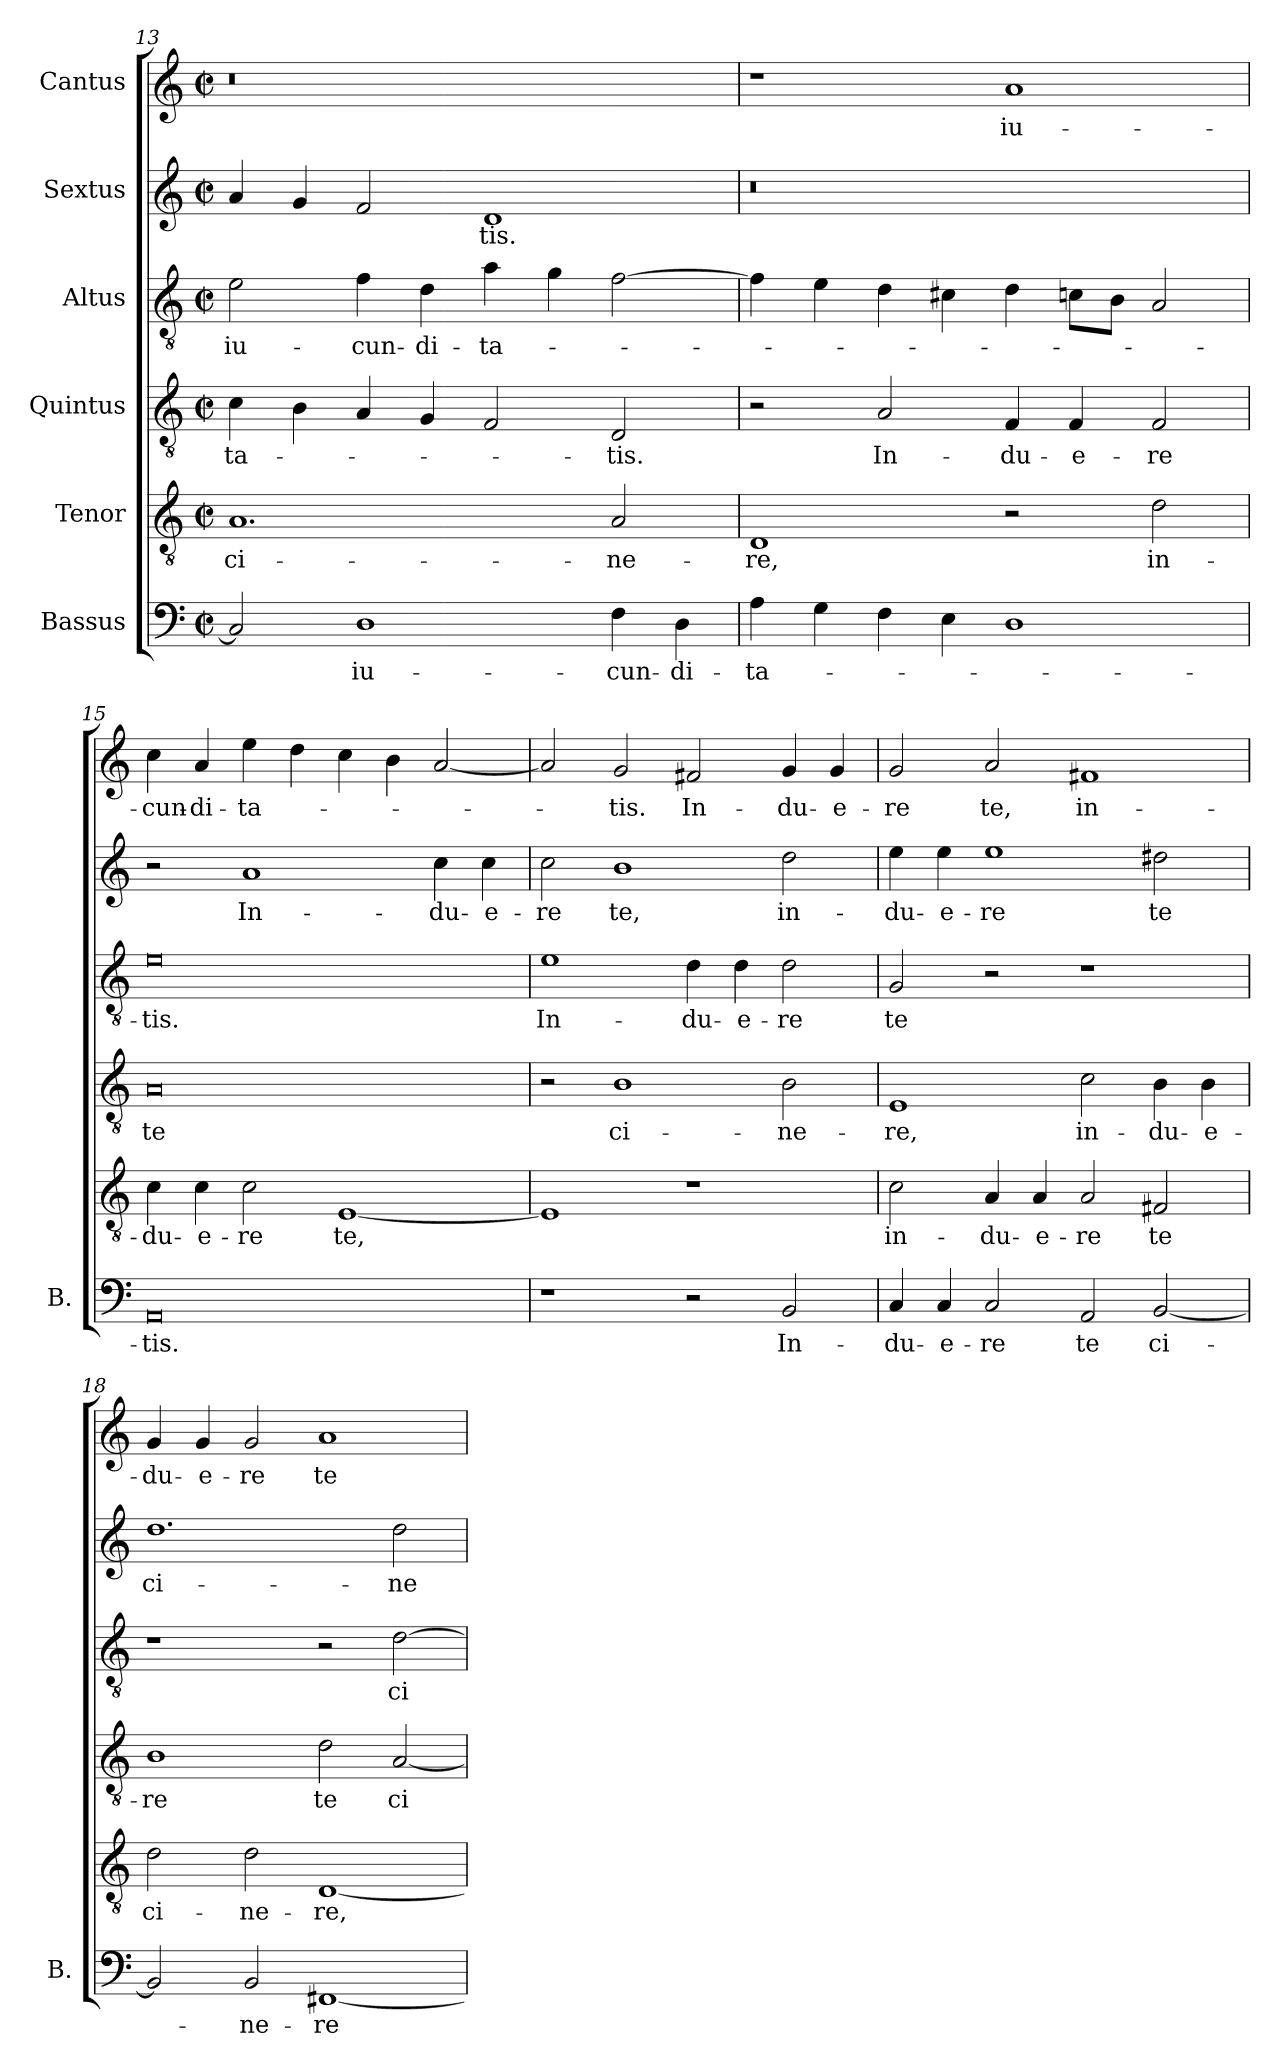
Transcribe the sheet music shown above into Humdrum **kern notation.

**kern	**text	**kern	**text	**kern	**text	**kern	**text	**kern	**text	**kern	**text
*part6	*part6	*part5	*part5	*part4	*part4	*part3	*part3	*part2	*part2	*part1	*part1
*staff6	*staff6	*staff5	*staff5	*staff4	*staff4	*staff3	*staff3	*staff2	*staff2	*staff1	*staff1
*I"Bassus	*	*I"Tenor	*	*I"Quintus	*	*I"Altus	*	*I"Sextus	*	*I"Cantus	*
*I'B.	*	*	*	*	*	*	*	*	*	*	*
*clefF4	*	*clefGv2	*	*clefGv2	*	*clefGv2	*	*clefG2	*	*clefG2	*
*k[]	*	*k[]	*	*k[]	*	*k[]	*	*k[]	*	*k[]	*
*C:	*	*C:	*	*C:	*	*C:	*	*C:	*	*C:	*
*M2/2	*	*M2/2	*	*M2/2	*	*M2/2	*	*M2/2	*	*M2/2	*
*met(c|)	*	*met(c|)	*	*met(c|)	*	*met(c|)	*	*met(c|)	*	*met(c|)	*
=13	=13	=13	=13	=13	=13	=13	=13	=13	=13	=13	=13
!	!	!	!	!	!	!	!	!	!	!LO:N:vis=0	!
2C/]	.	1.A/	ci-	4c\	-ta-	2e\	iu-	4a/	.	1r	.
.	.	.	.	4B\	.	.	.	4g/	.	.	.
1D\	iu-	.	.	4A/	.	4f\	-cun-	2f/	.	.	.
.	.	.	.	4G/	.	4d\	-di-	.	.	.	.
.	.	.	.	2F/	.	4a\	-ta-	1d/	-tis.	1ryy	.
.	.	.	.	.	.	4g\	.	.	.	.	.
4F\	-cun-	2A/	-ne-	2D/	-tis.	[2f\	.	.	.	.	.
4D\	-di-	.	.	.	.	.	.	.	.	.	.
=14	=14	=14	=14	=14	=14	=14	=14	=14	=14	=14	=14
!	!	!	!	!	!	!	!	!LO:N:vis=0	!	!	!
4A\	-ta-	1D/	-re,	2r	.	4f\]	.	1r	.	1r	.
4G\	.	.	.	.	.	4e\	.	.	.	.	.
4F\	.	.	.	2A/	In-	4d\	.	.	.	.	.
4E\	.	.	.	.	.	4c#X\	.	.	.	.	.
1D\	.	2r	.	4F/	-du-	4d\	.	1ryy	.	1a/	iu-
.	.	.	.	4F/	-e-	8c\L	.	.	.	.	.
.	.	.	.	.	.	8B\J	.	.	.	.	.
.	.	2d\	in-	2F/	-re	2A/	.	.	.	.	.
=15	=15	=15	=15	=15	=15	=15	=15	=15	=15	=15	=15
0AA/	-tis.	4c\	-du-	0A/	te	0e\	-tis.	2r	.	4cc\	-cun-
.	.	4c\	-e-	.	.	.	.	.	.	4a/	-di-
.	.	2c\	-re	.	.	.	.	1a/	In-	4ee\	-ta-
.	.	.	.	.	.	.	.	.	.	4dd\	.
.	.	[1E/	te,	.	.	.	.	.	.	4cc\	.
.	.	.	.	.	.	.	.	.	.	4b\	.
.	.	.	.	.	.	.	.	4cc\	-du-	[2a/	.
.	.	.	.	.	.	.	.	4cc\	-e-	.	.
=16	=16	=16	=16	=16	=16	=16	=16	=16	=16	=16	=16
1r	.	1E/]	.	2r	.	1e\	In-	2cc\	-re	2a/]	.
.	.	.	.	1B\	ci-	.	.	1b\	te,	2g/	-tis.
2r	.	1r	.	.	.	4d\	-du-	.	.	2f#X/	In-
.	.	.	.	.	.	4d\	-e-	.	.	.	.
2BB/	In-	.	.	2B\	-ne-	2d\	-re	2dd\	in-	4g/	-du-
.	.	.	.	.	.	.	.	.	.	4g/	-e-
=17	=17	=17	=17	=17	=17	=17	=17	=17	=17	=17	=17
4C/	-du-	2c\	in-	1E/	-re,	2G/	te	4ee\	-du-	2g/	-re
4C/	-e-	.	.	.	.	.	.	4ee\	-e-	.	.
2C/	-re	4A/	-du-	.	.	2r	.	1ee\	-re	2a/	te,
.	.	4A/	-e-	.	.	.	.	.	.	.	.
2AA/	te	2A/	-re	2c\	in-	1r	.	.	.	1f#X/	in-
[2BB/	ci-	2F#X/	te	4B\	-du-	.	.	2dd#X\	te	.	.
.	.	.	.	4B\	-e-	.	.	.	.	.	.
=18	=18	=18	=18	=18	=18	=18	=18	=18	=18	=18	=18
2BB/]	.	2d\	ci-	1B\	-re	1r	.	1.dd\	ci-	4g/	-du-
.	.	.	.	.	.	.	.	.	.	4g/	-e-
2BB/	-ne-	2d\	-ne-	.	.	.	.	.	.	2g/	-re
[1FF#X/	-re	[1D/	-re,	2d\	te	2r	.	.	.	1a/	te
.	.	.	.	[2A/	ci-	[2d\	ci-	2dd\	-ne-	.	.
=	=	=	=	=	=	=	=	=	=	=	=
*-	*-	*-	*-	*-	*-	*-	*-	*-	*-	*-	*-
